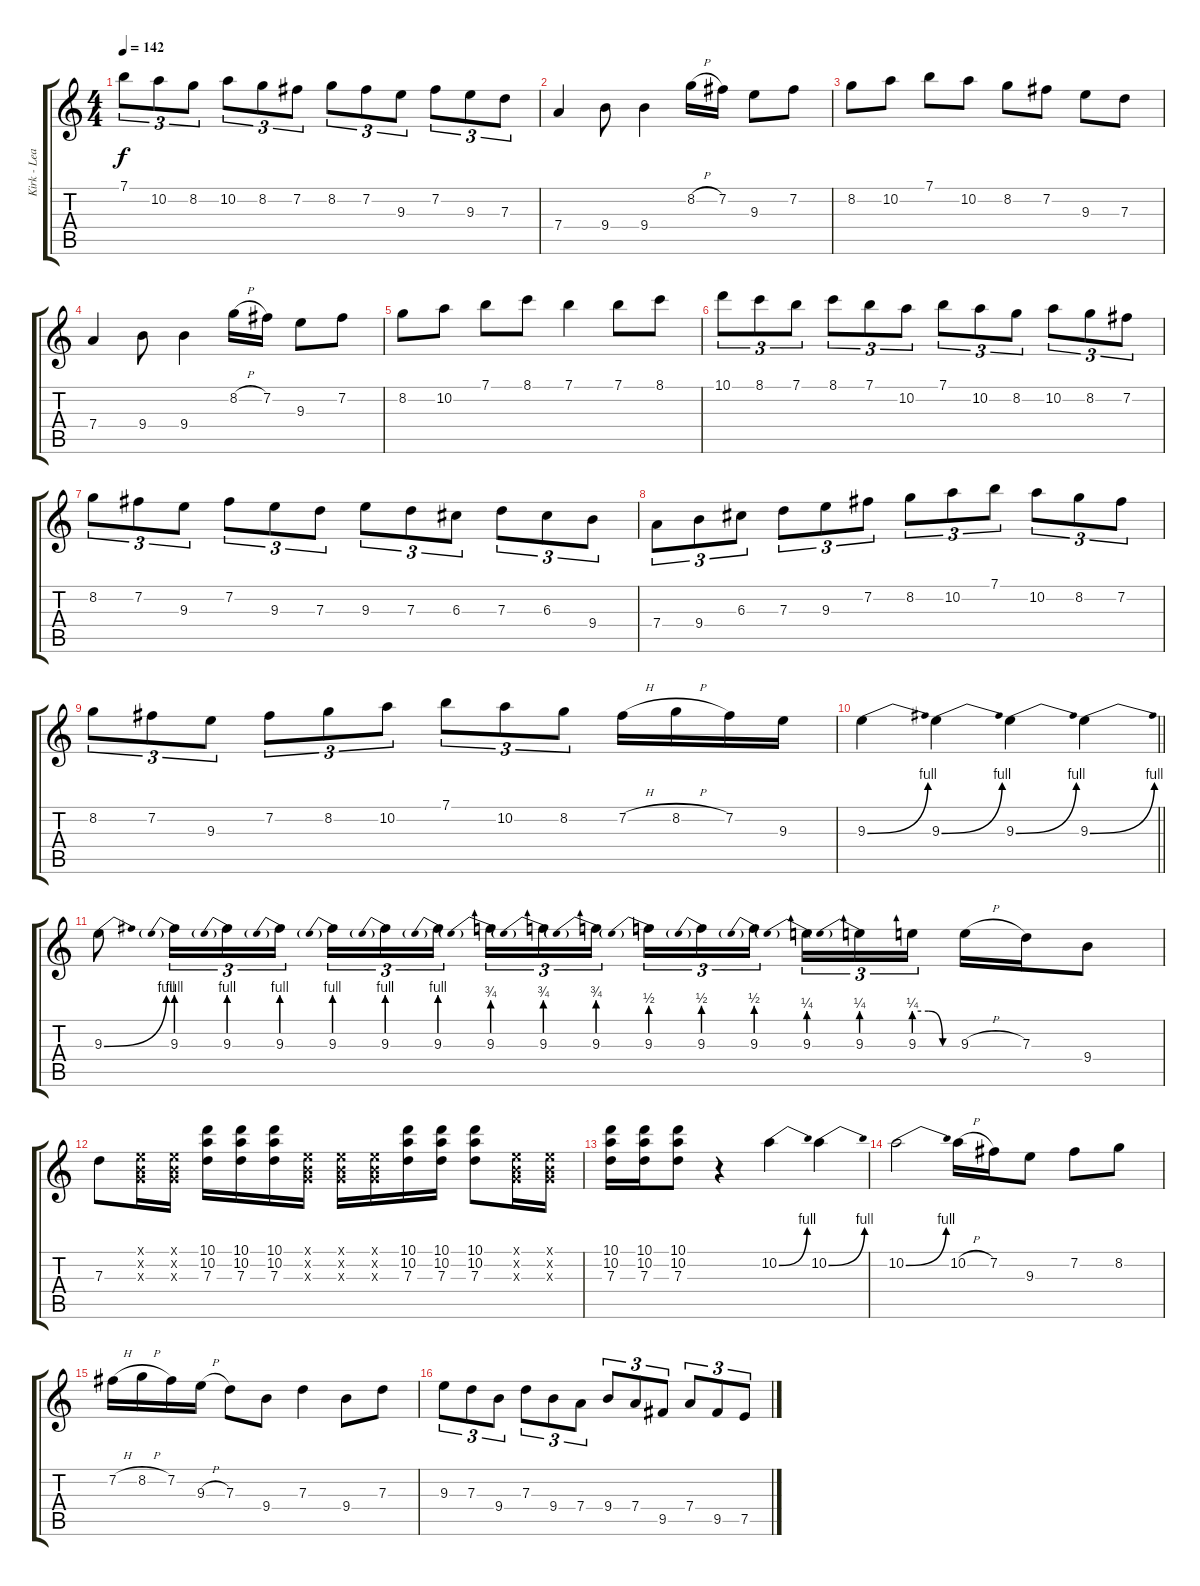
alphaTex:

\track ("Kirk - Lead Distortion" "Kirk - Lea") {instrument overdrivenguitar}
\staff {score tabs}
\tuning (E4 B3 G3 D3 A2 E2) {hide}
\ts (4 4)
\tempo 142
\clef g2
\ks c
7.1.8{tu (3 2) dy f} 10.2.8{tu (3 2)} 8.2.8{tu (3 2)} 10.2.8{tu (3 2)} 8.2.8{tu (3 2)} 7.2.8{tu (3 2)} 8.2.8{tu (3 2)} 7.2.8{tu (3 2)} 9.3.8{tu (3 2)} 7.2.8{tu (3 2)} 9.3.8{tu (3 2)} 7.3.8{tu (3 2)} |
7.4.4 9.4.8 9.4.4 8.2{h}.16 7.2.16 9.3.8 7.2.8 |
8.2.8 10.2.8 7.1.8 10.2.8 8.2.8 7.2.8 9.3.8 7.3.8 |
7.4.4 9.4.8 9.4.4 8.2{h}.16 7.2.16 9.3.8 7.2.8 |
8.2.8 10.2.8 7.1.8 8.1.8 7.1.4 7.1.8 8.1.8 |
10.1.8{tu (3 2)} 8.1.8{tu (3 2)} 7.1.8{tu (3 2)} 8.1.8{tu (3 2)} 7.1.8{tu (3 2)} 10.2.8{tu (3 2)} 7.1.8{tu (3 2)} 10.2.8{tu (3 2)} 8.2.8{tu (3 2)} 10.2.8{tu (3 2)} 8.2.8{tu (3 2)} 7.2.8{tu (3 2)} |
8.2.8{tu (3 2)} 7.2.8{tu (3 2)} 9.3.8{tu (3 2)} 7.2.8{tu (3 2)} 9.3.8{tu (3 2)} 7.3.8{tu (3 2)} 9.3.8{tu (3 2)} 7.3.8{tu (3 2)} 6.3.8{tu (3 2)} 7.3.8{tu (3 2)} 6.3.8{tu (3 2)} 9.4.8{tu (3 2)} |
7.4.8{tu (3 2)} 9.4.8{tu (3 2)} 6.3.8{tu (3 2)} 7.3.8{tu (3 2)} 9.3.8{tu (3 2)} 7.2.8{tu (3 2)} 8.2.8{tu (3 2)} 10.2.8{tu (3 2)} 7.1.8{tu (3 2)} 10.2.8{tu (3 2)} 8.2.8{tu (3 2)} 7.2.8{tu (3 2)} |
8.2.8{tu (3 2)} 7.2.8{tu (3 2)} 9.3.8{tu (3 2)} 7.2.8{tu (3 2)} 8.2.8{tu (3 2)} 10.2.8{tu (3 2)} 7.1.8{tu (3 2)} 10.2.8{tu (3 2)} 8.2.8{tu (3 2)} 7.2{h}.16 8.2{h}.16 7.2.16 9.3.16 |
\barLineRight lightlight
9.3{be (bend 0 0 60 4)}.4 9.3{be (bend 0 0 60 4)}.4 9.3{be (bend 0 0 60 4)}.4 9.3{be (bend 0 0 60 4)}.4 |
9.3{be (bend 0 0 60 4)}.8 9.3{be (prebend 0 4 60 4)}.16{tu (3 2)} 9.3{be (prebend 0 4 60 4)}.16{tu (3 2)} 9.3{be (prebend 0 4 60 4)}.16{tu (3 2)} 9.3{be (prebend 0 4 60 4)}.16{tu (3 2)} 9.3{be (prebend 0 4 60 4)}.16{tu (3 2)} 9.3{be (prebend 0 4 60 4)}.16{tu (3 2) beam splitsecondary} 9.3{be (prebend 0 3 60 3)}.16{tu (3 2)} 9.3{be (prebend 0 3 60 3)}.16{tu (3 2)} 9.3{be (prebend 0 3 60 3)}.16{tu (3 2)} 9.3{be (prebend 0 2 60 2)}.16{tu (3 2)} 9.3{be (prebend 0 2 60 2)}.16{tu (3 2)} 9.3{be (prebend 0 2 60 2)}.16{tu (3 2) beam splitsecondary} 9.3{be (prebend 0 1 60 1)}.16{tu (3 2)} 9.3{be (prebend 0 1 60 1)}.16{tu (3 2)} 9.3{be (custom 0 1 20 1 40 0 60 0)}.16{tu (3 2)} 9.3{h}.16 7.3.16 9.4.8 |
7.3.8 (0.1{x} 0.2{x} 0.3{x}).16 (0.1{x} 0.2{x} 0.3{x}).16 (10.1 10.2 7.3).16 (10.1 10.2 7.3).16 (10.1 10.2 7.3).16 (0.1{x} 0.2{x} 0.3{x}).16 (0.1{x} 0.2{x} 0.3{x}).16 (0.1{x} 0.2{x} 0.3{x}).16 (10.1 10.2 7.3).16 (10.1 10.2 7.3).16 (10.1 10.2 7.3).8 (0.1{x} 0.2{x} 0.3{x}).16 (0.1{x} 0.2{x} 0.3{x}).16 |
(10.1 10.2 7.3).16 (10.1 10.2 7.3).16 (10.1 10.2 7.3).8 r.4 10.2{be (bend 0 0 60 4)}.4 10.2{be (bend 0 0 60 4)}.4 |
10.2{be (bend 0 0 60 4)}.2 10.2{h}.16 7.2.16 9.3.8 7.2.8 8.2.8 |
7.2{h}.16 8.2{h}.16 7.2.16 9.3{h}.16 7.3.8 9.4.8 7.3.4 9.4.8 7.3.8 |
9.3.8{tu (3 2)} 7.3.8{tu (3 2)} 9.4.8{tu (3 2)} 7.3.8{tu (3 2)} 9.4.8{tu (3 2)} 7.4.8{tu (3 2)} 9.4.8{tu (3 2)} 7.4.8{tu (3 2)} 9.5.8{tu (3 2)} 7.4.8{tu (3 2)} 9.5.8{tu (3 2)} 7.5.8{tu (3 2)}
